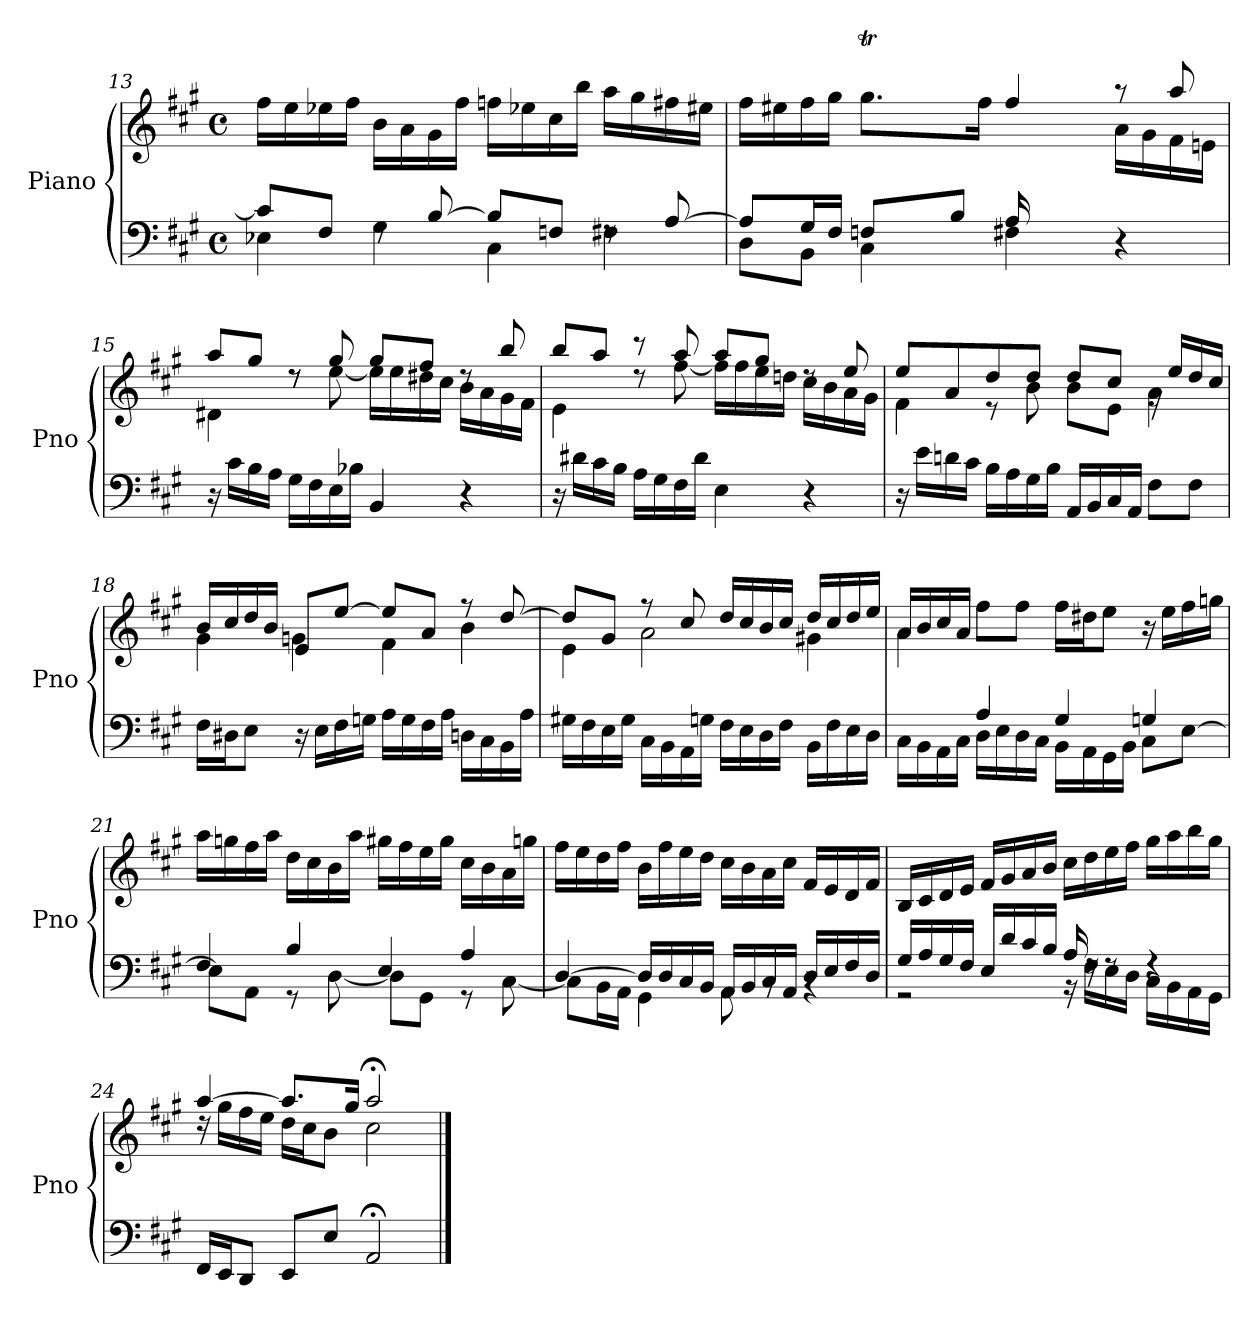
**kern	**kern
*part1	*part1
*staff2	*staff1
*I"Piano	*
*I'Pno	*
!!LO:LB:g=z
*clefF4	*clefG2
*k[f#c#g#]	*k[f#c#g#]
*M4/4	*M4/4
*met(c)	*met(c)
=13	=13
*^	*
8c#/L]	4E-Xi\	16ff#\LL
.	.	16ee\
8F#/J	.	16ee-Xi\
.	.	16ff#\JJ
8rF	4G#\	16b\LL
.	.	16a\
[8B/	.	16g#\
.	.	16ff#\JJ
8B/L]	4C#\	16ffni\LL
.	.	16ee-Xi\
8Fni/J	.	16cc#\
.	.	16bb\JJ
8rF	4F#\	16aa\LL
.	.	16gg#\
[8A/	.	16ff#\
.	.	16ee#j\JJ
=14	=14	=14
*^	*	*^
*	*	*^	*	*^
*	*	*	*	*	*	*^
2ryy	4ryy	8A/L]	8D\L	16ff#\LL	2ryy	4ryy	2ryy
.	.	.	.	16ee#Xj\	.	.	.
.	.	16G#/L	8BB\J	16ff#\	.	.	.
.	.	16F#/JJ	.	16gg#\JJ	.	.	.
.	8.ryy	8Fni/L	4C#\	8.gg#t\L	.	32aaLLLyy	.
.	.	.	.	.	.	32gg#yy	.
.	.	.	.	.	.	32aaJyy	.
.	.	.	.	.	.	16.gg#JJyy	.
.	.	8B/J	.	.	.	.	.
.	2ryy	.	.	16ff#\Jk	.	2ryy	.
16A/LL	.	4F#\	2ryy	4ff#/	16ryy	.	2ryy
4..ryy	.	.	.	.	16dd\	.	.
.	.	.	.	.	16cc#\	.	.
.	.	.	.	.	16b\JJ	.	.
.	.	4r	.	8r	16a\LL	.	.
.	.	.	.	.	16g#\	.	.
.	.	.	.	8aa/	16f#\	.	.
.	16ryy	.	.	.	16en\JJ	16ryy	.
*v	*v	*v	*v	*	*	*	*
*	*	*v	*v	*v
!!LO:LB:g=z
=15	=15	=15
16r	8aa/L	4d#X\
16c#\LL	.	.
16B\	8gg#/J	.
16A\JJ	.	.
16G#\LL	8rdd	8rdd
16F#\	.	.
16E\	8gg#/	[8ee\
16B-Xi\JJ	.	.
4BB/	8gg#/L	16ee\LL]
.	.	16ee\
.	8ff#/J	16dd#X\
.	.	16cc#\JJ
4r	8rdd	16b\LL
.	.	16a\
.	8bb/	16g#\
.	.	16f#\JJ
=16	=16	=16
16r	8bb/L	4e\
16d#X\LL	.	.
16c#\	8aa/J	.
16B\JJ	.	.
16A\LL	8r	8rdd
16G#\	.	.
16F#\	8aa/	[8ff#\
16d#\JJ	.	.
4E\	8aa/L	16ff#\LL]
.	.	16ff#\
.	8gg#/J	16ee\
.	.	16ddn\JJ
4r	8rdd	16cc#\LL
.	.	16b\
.	8ee/	16a\
.	.	16g#\JJ
!!LO:LB:g=z	!!
=17	=17	=17
16r	8ee/L	4f#\
16e\LL	.	.
16dn\	8a/	.
16c#\JJ	.	.
16B\LL	8dd/	8r
16A\	.	.
16G#\	8dd/J	8b\
16B\JJ	.	.
16AA/LL	8dd/L	8b\L
16BB/	.	.
16C#/	8cc#/J	8e\J
16AA/JJ	.	.
8F#\L	16rg	4a\
.	16ee/LL	.
8F#\J	16dd/	.
.	16cc#/JJ	.
=18	=18	=18
16F#\LL	16b/LL	4g#\
16D#X\J	16cc#/	.
8E\J	16dd/	.
.	16b/JJ	.
16r	8e/L	4gn\
16E\LL	.	.
16F#\	[8ee/J	.
16Gn\JJ	.	.
16A\LL	8ee/L]	4f#\
16G\	.	.
16F#\	8a/J	.
16A\JJ	.	.
16Dn\LL	8r	4b\
16C#\	.	.
16BB\	[8dd/	.
16A\JJ	.	.
!!LO:LB:g=z	!!
=19	=19	=19
16G#X\LL	8dd/L]	4e\
16F#\	.	.
16E\	8g#/J	.
16G#\JJ	.	.
16C#\LL	8r	2a\
16BB\	.	.
16AA\	8cc#/	.
16Gn\JJ	.	.
16F#\LL	16dd/LL	.
16E\	16cc#/	.
16D\	16b/	.
16F#\JJ	16cc#/JJ	.
16BB\LL	16dd/LL	4g#X\
16F#\	16cc#/	.
16E\	16dd/	.
16D\JJ	16ee/JJ	.
!!LO:PB:g=z
=20	=20	=20
*^	*	*^
*	*^	*	*	*
4ryy	16C#\LL	4ryy	16a/LL	4a\	4ryy
.	16BB\	.	16b/	.	.
.	16AA\	.	16cc#/	.	.
.	16C#\JJ	.	16a/JJ	.	.
2.ryy	4A/	16D\LL	8ff#\L	2.ryy	2.ryy
.	.	16E\	.	.	.
.	.	16D\	8ff#\J	.	.
.	.	16C#\JJ	.	.	.
.	4G#/	16BB\LL	16ff#\LL	.	.
.	.	16AA\	16dd#X\J	.	.
.	.	16GG#\	8ee\J	.	.
.	.	16BB\JJ	.	.	.
.	4Gn/	8C#\L	16r	.	.
.	.	.	16ee\LL	.	.
.	.	[8E\J	16ff#\	.	.
.	.	.	16ggn\JJ	.	.
*	*v	*v	*	*	*
*	*	*v	*v	*v
=21	=21	=21
4F#/	8E\L]	16aa\LL
.	.	16ggn\
.	8AA\J	16ff#\
.	.	16aa\JJ
4B/	8r	16dd\LL
.	.	16cc#\
.	[8D\	16b\
.	.	16aa\JJ
4E/	8D\L]	16gg#X\LL
.	.	16ff#\
.	8GG#\J	16ee\
.	.	16gg#\JJ
4A/	8r	16cc#\LL
.	.	16b\
.	[8C#\	16a\
.	.	16ggn\JJ
!!LO:PB:g=z
=22	=22	=22
[4D/	8C#\L]	16ff#\LL
.	.	16ee\
.	16BB\L	16dd\
.	16AA\JJ	16ff#\JJ
16D/LL]	4GG#\	16b\LL
16D/	.	16ff#\
16C#/	.	16ee\
16BB/JJ	.	16dd\JJ
16AA/LL	8AA\	16cc#\LL
16BB/	.	16b\
16C#/	8rBB	16a\
16AA/JJ	.	16cc#\JJ
16D/LL	4rBB	16f#/LL
16E/	.	16e/
16F#/	.	16d/
16D/JJ	.	16f#/JJ
=23	=23	=23
16G#/LL	2r	16B/LL
16A/	.	16c#/
16G#/	.	16d/
16F#/JJ	.	16e/JJ
16E/LL	.	16f#/LL
16d/	.	16g#/
16c#/	.	16a/
16B/JJ	.	16b/JJ
16A/	16r	16cc#\LL
16rF	16F#\LL	16dd\
8rF	16E\	16ee\
.	16D\JJ	16ff#\JJ
4rF	16C#\LL	16gg#\LL
.	16BB\	16aa\
.	16AA\	16bb\
.	16GG#\JJ	16gg#\JJ
*v	*v	*
!!LO:LB:g=z
=24	=24
*	*^
16FF#/LL	[4aa/	16rdd
16EE/J	.	16gg#\LL
8DD/J	.	16ff#\
.	.	16ee\JJ
8EE/L	8.aa/L]	16dd\LL
.	.	16cc#\J
8E/J	.	8b\J
.	16gg#/Jk	.
2AA;/	2aa;</	2cc#\
*	*v	*v
==	==
*-	*-
